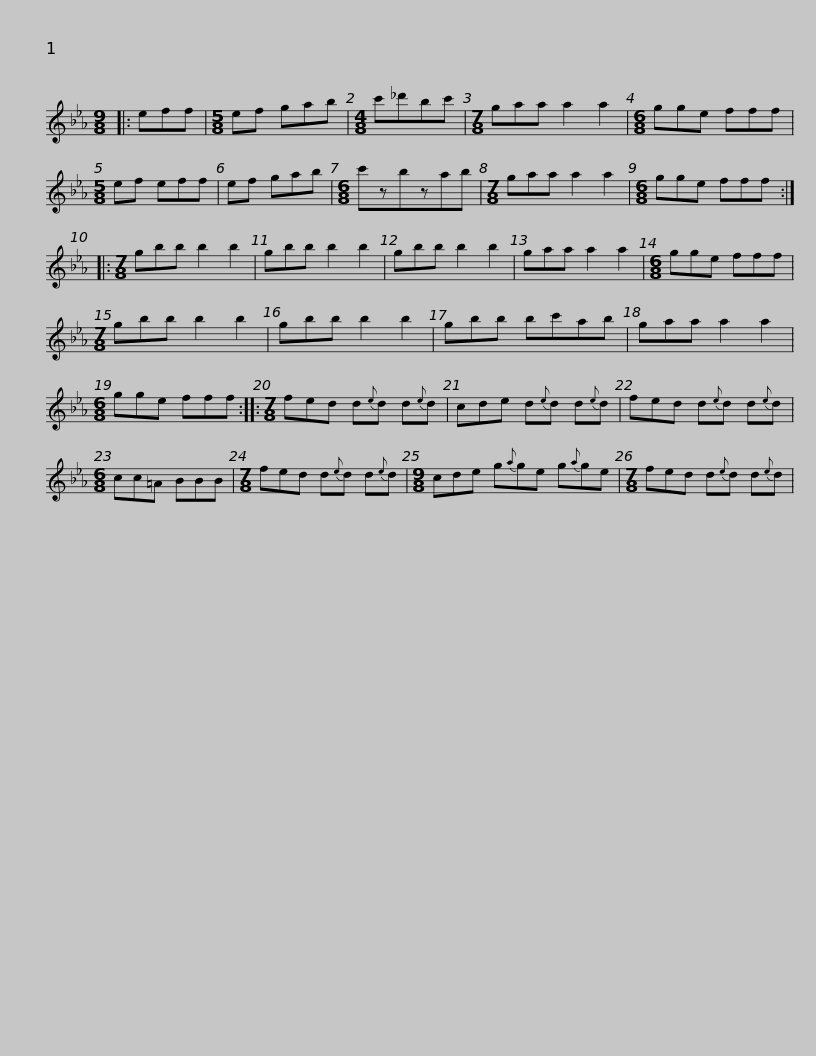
X:1
L:1/8
M:9/8
I:linebreak $
K:Eb
V:1 treble
V:1
|: eff |[M:5/8] ef gab |[M:4/8] c'_d'bc' |[M:7/8] gaa a2 a2 |[M:6/8] gge fff | %5
[M:5/8] ef eff | ef gab |$[M:6/8] c'zbzab |[M:7/8] gaa a2 a2 |[M:6/8] gge fff :: %10
[M:7/8] gbb b2 b2 | gbb b2 b2 | gbb b2 b2 |$ gaa a2 a2 |[M:6/8] gge fff | %15
[M:7/8] gbb b2 b2 | gbb b2 b2 | gbb bc'ab | gaa a2 a2 |$[M:6/8] gge fff :: %20
[M:7/8] fed d{e}d d{e}d | cde d{e}d d{e}d | fed d{e}d d{e}d |$[M:6/8] cc=A BBB |[M:7/8] fed d{e}d d{e}d | %25
[M:9/8] cde g{a}ge g{a}ge |[M:7/8] fed d{e}d d{e}d | %27
